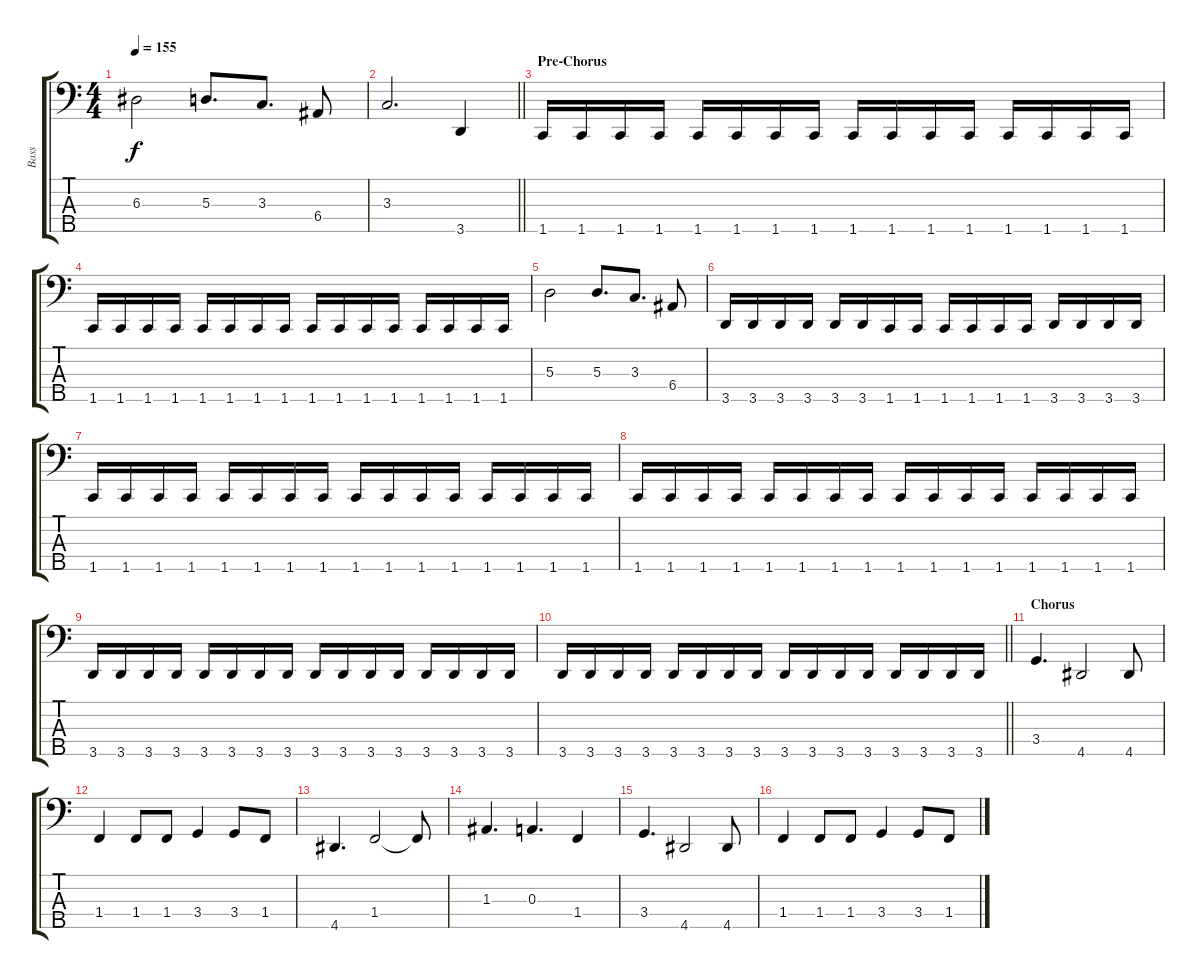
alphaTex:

\track ("Bass" "Bass") {instrument electricbassfinger}
\staff {score tabs}
\tuning (G2 D2 A1 E1 B0) {hide}
\ts (4 4)
\tempo 155
\clef f4
\ks c
6.3.2{dy f} 5.3.8{d} 3.3.8{d} 6.4.8 |
\barLineRight lightlight
3.3.2{d} 3.5.4 |
\section ("" "Pre-Chorus")
1.5.16 1.5.16 1.5.16 1.5.16 1.5.16 1.5.16 1.5.16 1.5.16 1.5.16 1.5.16 1.5.16 1.5.16 1.5.16 1.5.16 1.5.16 1.5.16 |
1.5.16 1.5.16 1.5.16 1.5.16 1.5.16 1.5.16 1.5.16 1.5.16 1.5.16 1.5.16 1.5.16 1.5.16 1.5.16 1.5.16 1.5.16 1.5.16 |
5.3.2 5.3.8{d} 3.3.8{d} 6.4.8 |
3.5.16 3.5.16 3.5.16 3.5.16 3.5.16 3.5.16 1.5.16 1.5.16 1.5.16 1.5.16 1.5.16 1.5.16 3.5.16 3.5.16 3.5.16 3.5.16 |
1.5.16 1.5.16 1.5.16 1.5.16 1.5.16 1.5.16 1.5.16 1.5.16 1.5.16 1.5.16 1.5.16 1.5.16 1.5.16 1.5.16 1.5.16 1.5.16 |
1.5.16 1.5.16 1.5.16 1.5.16 1.5.16 1.5.16 1.5.16 1.5.16 1.5.16 1.5.16 1.5.16 1.5.16 1.5.16 1.5.16 1.5.16 1.5.16 |
3.5.16 3.5.16 3.5.16 3.5.16 3.5.16 3.5.16 3.5.16 3.5.16 3.5.16 3.5.16 3.5.16 3.5.16 3.5.16 3.5.16 3.5.16 3.5.16 |
\barLineRight lightlight
3.5.16 3.5.16 3.5.16 3.5.16 3.5.16 3.5.16 3.5.16 3.5.16 3.5.16 3.5.16 3.5.16 3.5.16 3.5.16 3.5.16 3.5.16 3.5.16 |
\section ("" "Chorus")
3.4.4{d} 4.5.2 4.5.8 |
1.4.4 1.4.8 1.4.8 3.4.4 3.4.8 1.4.8 |
4.5.4{d} 1.4.2 1.4{t}.8 |
1.3.4{d} 0.3.4{d} 1.4.4 |
3.4.4{d} 4.5.2 4.5.8 |
1.4.4 1.4.8 1.4.8 3.4.4 3.4.8 1.4.8
